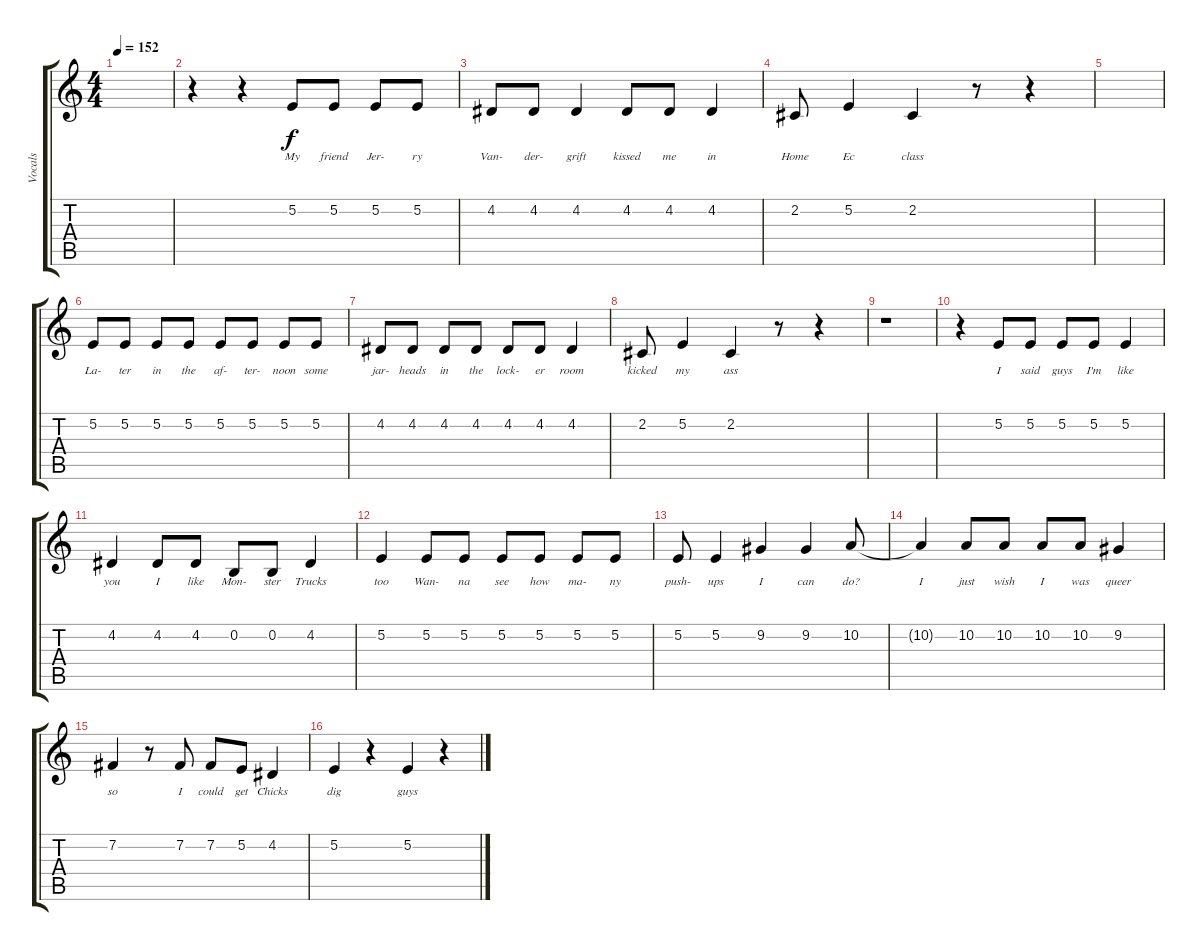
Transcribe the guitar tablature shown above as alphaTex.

\track ("Vocals" "Vocals") {instrument clarinet}
\staff {score tabs}
\tuning (E4 B3 G3 D3 A2 E2) {hide}
\ts (4 4)
\tempo 152
\clef g2
\ks c
|
r.4 r.4 5.2.8{lyrics (0 "My") lyrics (1 "") lyrics (2 "") lyrics (3 "") lyrics (4 "")} 5.2.8{lyrics (0 "friend") lyrics (1 "") lyrics (2 "") lyrics (3 "") lyrics (4 "")} 5.2.8{lyrics (0 "Jer-") lyrics (1 "") lyrics (2 "") lyrics (3 "") lyrics (4 "")} 5.2.8{lyrics (0 "ry") lyrics (1 "") lyrics (2 "") lyrics (3 "") lyrics (4 "")} |
4.2.8{lyrics (0 "Van-") lyrics (1 "") lyrics (2 "") lyrics (3 "") lyrics (4 "")} 4.2.8{lyrics (0 "der-") lyrics (1 "") lyrics (2 "") lyrics (3 "") lyrics (4 "")} 4.2.4{lyrics (0 "grift") lyrics (1 "") lyrics (2 "") lyrics (3 "") lyrics (4 "")} 4.2.8{lyrics (0 "kissed") lyrics (1 "") lyrics (2 "") lyrics (3 "") lyrics (4 "")} 4.2.8{lyrics (0 "me") lyrics (1 "") lyrics (2 "") lyrics (3 "") lyrics (4 "")} 4.2.4{lyrics (0 "in") lyrics (1 "") lyrics (2 "") lyrics (3 "") lyrics (4 "")} |
2.2.8{lyrics (0 "Home") lyrics (1 "") lyrics (2 "") lyrics (3 "") lyrics (4 "")} 5.2.4{lyrics (0 "Ec") lyrics (1 "") lyrics (2 "") lyrics (3 "") lyrics (4 "")} 2.2.4{lyrics (0 "class") lyrics (1 "") lyrics (2 "") lyrics (3 "") lyrics (4 "")} r.8 r.4 |
|
5.2.8{lyrics (0 "La-") lyrics (1 "") lyrics (2 "") lyrics (3 "") lyrics (4 "")} 5.2.8{lyrics (0 "ter") lyrics (1 "") lyrics (2 "") lyrics (3 "") lyrics (4 "")} 5.2.8{lyrics (0 "in") lyrics (1 "") lyrics (2 "") lyrics (3 "") lyrics (4 "")} 5.2.8{lyrics (0 "the") lyrics (1 "") lyrics (2 "") lyrics (3 "") lyrics (4 "")} 5.2.8{lyrics (0 "af-") lyrics (1 "") lyrics (2 "") lyrics (3 "") lyrics (4 "")} 5.2.8{lyrics (0 "ter-") lyrics (1 "") lyrics (2 "") lyrics (3 "") lyrics (4 "")} 5.2.8{lyrics (0 "noon") lyrics (1 "") lyrics (2 "") lyrics (3 "") lyrics (4 "")} 5.2.8{lyrics (0 "some") lyrics (1 "") lyrics (2 "") lyrics (3 "") lyrics (4 "")} |
4.2.8{lyrics (0 "jar-") lyrics (1 "") lyrics (2 "") lyrics (3 "") lyrics (4 "")} 4.2.8{lyrics (0 "heads") lyrics (1 "") lyrics (2 "") lyrics (3 "") lyrics (4 "")} 4.2.8{lyrics (0 "in") lyrics (1 "") lyrics (2 "") lyrics (3 "") lyrics (4 "")} 4.2.8{lyrics (0 "the") lyrics (1 "") lyrics (2 "") lyrics (3 "") lyrics (4 "")} 4.2.8{lyrics (0 "lock-") lyrics (1 "") lyrics (2 "") lyrics (3 "") lyrics (4 "")} 4.2.8{lyrics (0 "er") lyrics (1 "") lyrics (2 "") lyrics (3 "") lyrics (4 "")} 4.2.4{lyrics (0 "room") lyrics (1 "") lyrics (2 "") lyrics (3 "") lyrics (4 "")} |
2.2.8{lyrics (0 "kicked") lyrics (1 "") lyrics (2 "") lyrics (3 "") lyrics (4 "")} 5.2.4{lyrics (0 "my") lyrics (1 "") lyrics (2 "") lyrics (3 "") lyrics (4 "")} 2.2.4{lyrics (0 "ass") lyrics (1 "") lyrics (2 "") lyrics (3 "") lyrics (4 "")} r.8 r.4 |
r.1 |
r.4 5.2.8{lyrics (0 "I") lyrics (1 "") lyrics (2 "") lyrics (3 "") lyrics (4 "")} 5.2.8{lyrics (0 "said") lyrics (1 "") lyrics (2 "") lyrics (3 "") lyrics (4 "")} 5.2.8{lyrics (0 "guys") lyrics (1 "") lyrics (2 "") lyrics (3 "") lyrics (4 "")} 5.2.8{lyrics (0 "I'm") lyrics (1 "") lyrics (2 "") lyrics (3 "") lyrics (4 "")} 5.2.4{lyrics (0 "like") lyrics (1 "") lyrics (2 "") lyrics (3 "") lyrics (4 "")} |
4.2.4{lyrics (0 "you") lyrics (1 "") lyrics (2 "") lyrics (3 "") lyrics (4 "")} 4.2.8{lyrics (0 "I") lyrics (1 "") lyrics (2 "") lyrics (3 "") lyrics (4 "")} 4.2.8{lyrics (0 "like") lyrics (1 "") lyrics (2 "") lyrics (3 "") lyrics (4 "")} 0.2.8{lyrics (0 "Mon-") lyrics (1 "") lyrics (2 "") lyrics (3 "") lyrics (4 "")} 0.2.8{lyrics (0 "ster") lyrics (1 "") lyrics (2 "") lyrics (3 "") lyrics (4 "")} 4.2.4{lyrics (0 "Trucks") lyrics (1 "") lyrics (2 "") lyrics (3 "") lyrics (4 "")} |
5.2.4{lyrics (0 "too") lyrics (1 "") lyrics (2 "") lyrics (3 "") lyrics (4 "")} 5.2.8{lyrics (0 "Wan-") lyrics (1 "") lyrics (2 "") lyrics (3 "") lyrics (4 "")} 5.2.8{lyrics (0 "na") lyrics (1 "") lyrics (2 "") lyrics (3 "") lyrics (4 "")} 5.2.8{lyrics (0 "see") lyrics (1 "") lyrics (2 "") lyrics (3 "") lyrics (4 "")} 5.2.8{lyrics (0 "how") lyrics (1 "") lyrics (2 "") lyrics (3 "") lyrics (4 "")} 5.2.8{lyrics (0 "ma-") lyrics (1 "") lyrics (2 "") lyrics (3 "") lyrics (4 "")} 5.2.8{lyrics (0 "ny") lyrics (1 "") lyrics (2 "") lyrics (3 "") lyrics (4 "")} |
5.2.8{lyrics (0 "push-") lyrics (1 "") lyrics (2 "") lyrics (3 "") lyrics (4 "")} 5.2.4{lyrics (0 "ups") lyrics (1 "") lyrics (2 "") lyrics (3 "") lyrics (4 "")} 9.2.4{lyrics (0 "I") lyrics (1 "") lyrics (2 "") lyrics (3 "") lyrics (4 "")} 9.2.4{lyrics (0 "can") lyrics (1 "") lyrics (2 "") lyrics (3 "") lyrics (4 "")} 10.2.8{lyrics (0 "do?") lyrics (1 "") lyrics (2 "") lyrics (3 "") lyrics (4 "")} |
10.2{t}.4{lyrics (0 "I") lyrics (1 "") lyrics (2 "") lyrics (3 "") lyrics (4 "")} 10.2.8{lyrics (0 "just") lyrics (1 "") lyrics (2 "") lyrics (3 "") lyrics (4 "")} 10.2.8{lyrics (0 "wish") lyrics (1 "") lyrics (2 "") lyrics (3 "") lyrics (4 "")} 10.2.8{lyrics (0 "I") lyrics (1 "") lyrics (2 "") lyrics (3 "") lyrics (4 "")} 10.2.8{lyrics (0 "was") lyrics (1 "") lyrics (2 "") lyrics (3 "") lyrics (4 "")} 9.2.4{lyrics (0 "queer") lyrics (1 "") lyrics (2 "") lyrics (3 "") lyrics (4 "")} |
7.2.4{lyrics (0 "so") lyrics (1 "") lyrics (2 "") lyrics (3 "") lyrics (4 "")} r.8 7.2.8{lyrics (0 "I") lyrics (1 "") lyrics (2 "") lyrics (3 "") lyrics (4 "")} 7.2.8{lyrics (0 "could") lyrics (1 "") lyrics (2 "") lyrics (3 "") lyrics (4 "")} 5.2.8{lyrics (0 "get") lyrics (1 "") lyrics (2 "") lyrics (3 "") lyrics (4 "")} 4.2.4{lyrics (0 "Chicks") lyrics (1 "") lyrics (2 "") lyrics (3 "") lyrics (4 "")} |
5.2.4{lyrics (0 "dig") lyrics (1 "") lyrics (2 "") lyrics (3 "") lyrics (4 "")} r.4 5.2.4{lyrics (0 "guys") lyrics (1 "") lyrics (2 "") lyrics (3 "") lyrics (4 "")} r.4
